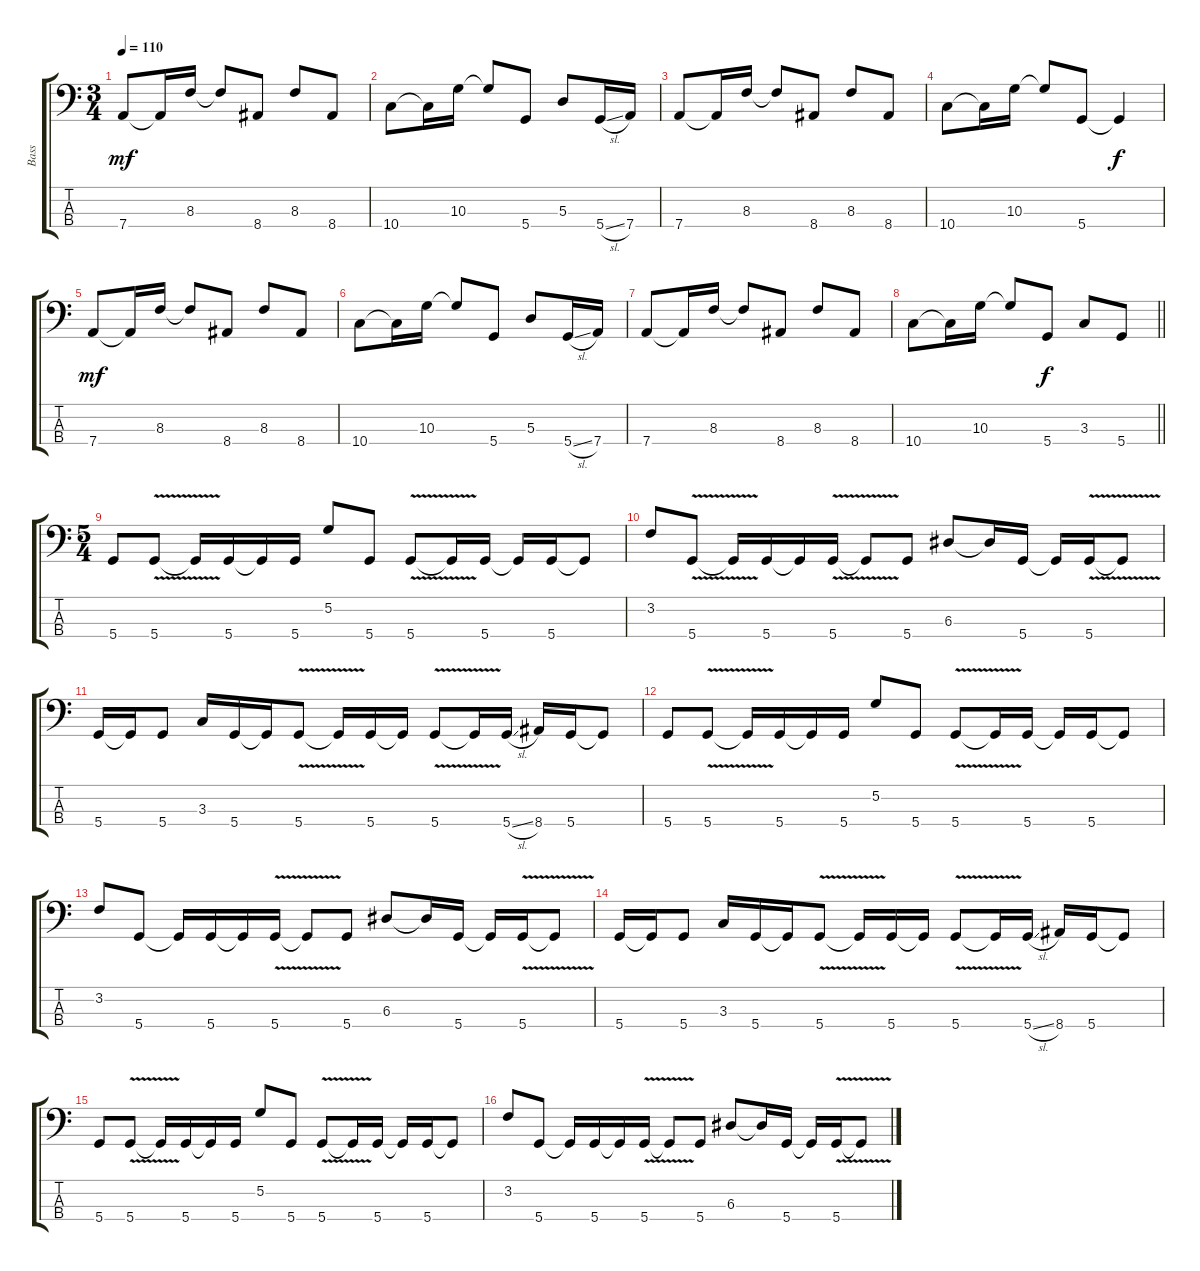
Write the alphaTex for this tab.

\track ("Bass" "Bass") {instrument electricbassfinger}
\staff {score tabs}
\tuning (G2 D2 A1 D1) {hide}
\ts (3 4)
\section ("" "")
\tempo 110
\clef f4
\ks c
7.4.8{dy mf} 7.4{t}.16 8.3.16 8.3{t}.8 8.4.8 8.3.8 8.4.8 |
10.4.8 10.4{t}.16 10.3.16 10.3{t}.8 5.4.8 5.3.8 5.4{sl}.16 7.4.16 |
7.4.8 7.4{t}.16 8.3.16 8.3{t}.8 8.4.8 8.3.8 8.4.8 |
10.4.8 10.4{t}.16 10.3.16 10.3{t}.8 5.4.8 5.4{t}.4{dy f} |
7.4.8{dy mf} 7.4{t}.16 8.3.16 8.3{t}.8 8.4.8 8.3.8 8.4.8 |
10.4.8 10.4{t}.16 10.3.16 10.3{t}.8 5.4.8 5.3.8 5.4{sl}.16 7.4.16 |
7.4.8 7.4{t}.16 8.3.16 8.3{t}.8 8.4.8 8.3.8 8.4.8 |
\barLineRight lightlight
10.4.8 10.4{t}.16 10.3.16 10.3{t}.8 5.4.8{dy f} 3.3.8 5.4.8 |
\ts (5 4)
\section ("" "")
5.4.8 5.4{v}.8 5.4{t}.16 5.4.16 5.4{t}.16 5.4.16 5.2.8 5.4.8 5.4{v}.8 5.4{t}.16 5.4.16 5.4{t}.16 5.4.16 5.4{t}.8 |
3.2.8 5.4{v}.8 5.4{t}.16 5.4.16 5.4{t}.16 5.4{v}.16 5.4{t}.8 5.4.8 6.3.8 6.3{t}.16 5.4.16 5.4{t}.16 5.4{v}.16 5.4{t}.8 |
5.4.16 5.4{t}.16 5.4.8 3.3.16 5.4.16 5.4{t}.16 5.4{v}.8 5.4{t}.16 5.4.16 5.4{t}.16 5.4{v}.8 5.4{t}.16 5.4{sl}.16 8.4.16 5.4.16 5.4{t}.8 |
5.4.8 5.4{v}.8 5.4{t}.16 5.4.16 5.4{t}.16 5.4.16 5.2.8 5.4.8 5.4{v}.8 5.4{t}.16 5.4.16 5.4{t}.16 5.4.16 5.4{t}.8 |
3.2.8 5.4.8 5.4{t}.16 5.4.16 5.4{t}.16 5.4{v}.16 5.4{t}.8 5.4.8 6.3.8 6.3{t}.16 5.4.16 5.4{t}.16 5.4{v}.16 5.4{t}.8 |
5.4.16 5.4{t}.16 5.4.8 3.3.16 5.4.16 5.4{t}.16 5.4{v}.8 5.4{t}.16 5.4.16 5.4{t}.16 5.4{v}.8 5.4{t}.16 5.4{sl}.16 8.4.16 5.4.16 5.4{t}.8 |
5.4.8 5.4{v}.8 5.4{t}.16 5.4.16 5.4{t}.16 5.4.16 5.2.8 5.4.8 5.4{v}.8 5.4{t}.16 5.4.16 5.4{t}.16 5.4.16 5.4{t}.8 |
3.2.8 5.4.8 5.4{t}.16 5.4.16 5.4{t}.16 5.4{v}.16 5.4{t}.8 5.4.8 6.3.8 6.3{t}.16 5.4.16 5.4{t}.16 5.4{v}.16 5.4{t}.8
